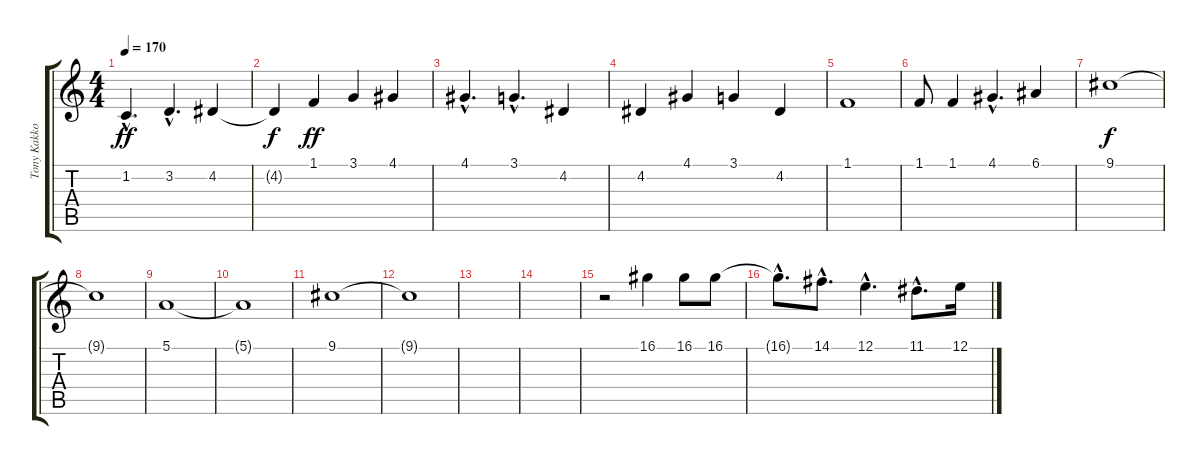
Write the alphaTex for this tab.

\track ("Tony Kakko" "Tony Kakko") {instrument clarinet}
\staff {score tabs}
\tuning (E4 B3 G3 D3 A2 E2) {hide}
\ts (4 4)
\tempo 170
\clef g2
\ks c
1.2{hac}.4{d dy ff} 3.2{hac}.4{d} 4.2.4 |
4.2{t}.4{dy f} 1.1.4{dy ff} 3.1.4 4.1.4 |
4.1{hac}.4{d} 3.1{hac}.4{d} 4.2.4 |
4.2.4 4.1.4 3.1.4 4.2.4 |
1.1.1 |
1.1.8 1.1.4 4.1{hac}.4{d} 6.1.4 |
9.1.1{dy f} |
9.1{t}.1 |
5.1.1 |
5.1{t}.1 |
9.1.1 |
9.1{t}.1 |
|
|
r.2 16.1.4 16.1.8 16.1.8 |
16.1{hac t}.8{d} 14.1{hac}.8{d} 12.1{hac}.4{d} 11.1{hac}.8{d} 12.1.16
